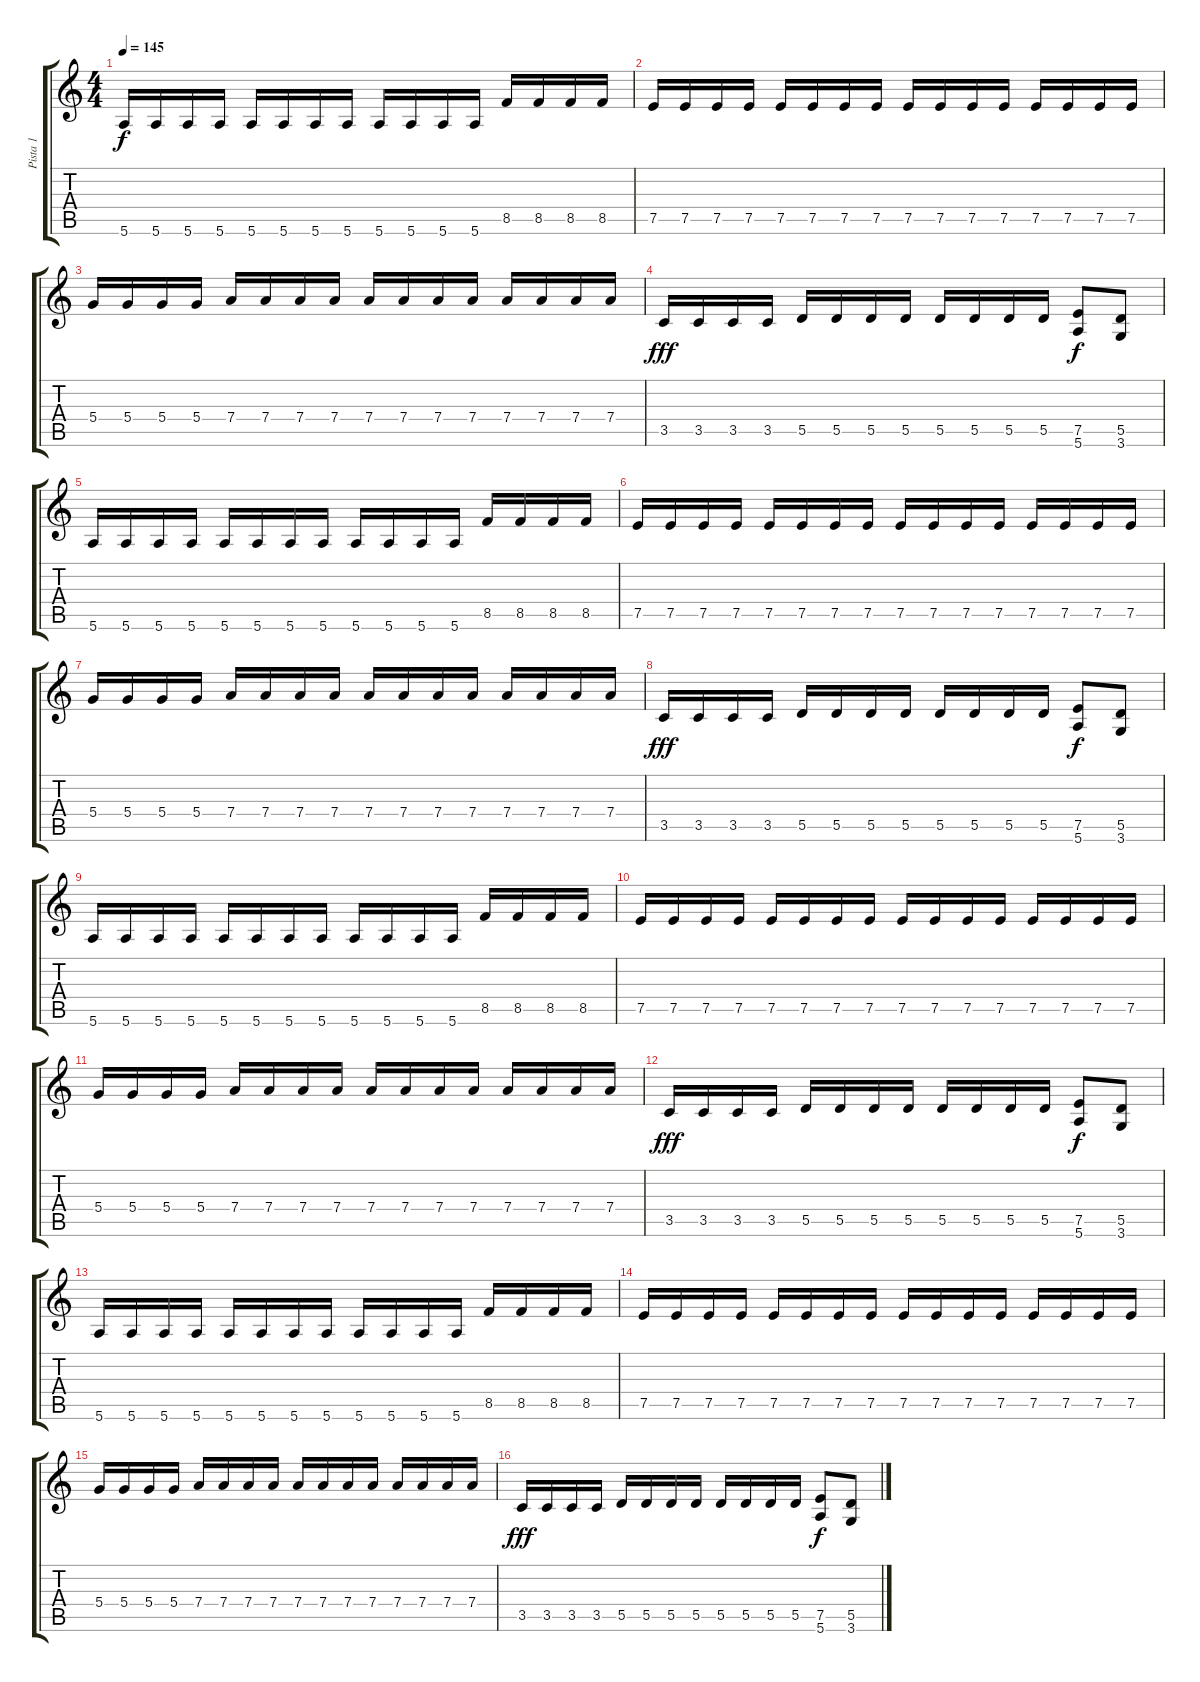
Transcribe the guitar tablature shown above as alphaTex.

\track ("Pista 1" "Pista 1") {instrument distortionguitar}
\staff {score tabs}
\tuning (E4 B3 G3 D3 A2 E2) {hide}
\ts (4 4)
\tempo 145
\clef g2
\ks c
5.6.16{dy f} 5.6.16 5.6.16 5.6.16 5.6.16 5.6.16 5.6.16 5.6.16 5.6.16 5.6.16 5.6.16 5.6.16 8.5.16 8.5.16 8.5.16 8.5.16 |
7.5.16 7.5.16 7.5.16 7.5.16 7.5.16 7.5.16 7.5.16 7.5.16 7.5.16 7.5.16 7.5.16 7.5.16 7.5.16 7.5.16 7.5.16 7.5.16 |
5.4.16 5.4.16 5.4.16 5.4.16 7.4.16 7.4.16 7.4.16 7.4.16 7.4.16 7.4.16 7.4.16 7.4.16 7.4.16 7.4.16 7.4.16 7.4.16 |
3.5.16{dy fff} 3.5.16 3.5.16 3.5.16 5.5.16 5.5.16 5.5.16 5.5.16 5.5.16 5.5.16 5.5.16 5.5.16 (7.5 5.6).8{dy f} (5.5 3.6).8 |
5.6.16 5.6.16 5.6.16 5.6.16 5.6.16 5.6.16 5.6.16 5.6.16 5.6.16 5.6.16 5.6.16 5.6.16 8.5.16 8.5.16 8.5.16 8.5.16 |
7.5.16 7.5.16 7.5.16 7.5.16 7.5.16 7.5.16 7.5.16 7.5.16 7.5.16 7.5.16 7.5.16 7.5.16 7.5.16 7.5.16 7.5.16 7.5.16 |
5.4.16 5.4.16 5.4.16 5.4.16 7.4.16 7.4.16 7.4.16 7.4.16 7.4.16 7.4.16 7.4.16 7.4.16 7.4.16 7.4.16 7.4.16 7.4.16 |
3.5.16{dy fff} 3.5.16 3.5.16 3.5.16 5.5.16 5.5.16 5.5.16 5.5.16 5.5.16 5.5.16 5.5.16 5.5.16 (7.5 5.6).8{dy f} (5.5 3.6).8 |
5.6.16 5.6.16 5.6.16 5.6.16 5.6.16 5.6.16 5.6.16 5.6.16 5.6.16 5.6.16 5.6.16 5.6.16 8.5.16 8.5.16 8.5.16 8.5.16 |
7.5.16 7.5.16 7.5.16 7.5.16 7.5.16 7.5.16 7.5.16 7.5.16 7.5.16 7.5.16 7.5.16 7.5.16 7.5.16 7.5.16 7.5.16 7.5.16 |
5.4.16 5.4.16 5.4.16 5.4.16 7.4.16 7.4.16 7.4.16 7.4.16 7.4.16 7.4.16 7.4.16 7.4.16 7.4.16 7.4.16 7.4.16 7.4.16 |
3.5.16{dy fff} 3.5.16 3.5.16 3.5.16 5.5.16 5.5.16 5.5.16 5.5.16 5.5.16 5.5.16 5.5.16 5.5.16 (7.5 5.6).8{dy f} (5.5 3.6).8 |
5.6.16 5.6.16 5.6.16 5.6.16 5.6.16 5.6.16 5.6.16 5.6.16 5.6.16 5.6.16 5.6.16 5.6.16 8.5.16 8.5.16 8.5.16 8.5.16 |
7.5.16 7.5.16 7.5.16 7.5.16 7.5.16 7.5.16 7.5.16 7.5.16 7.5.16 7.5.16 7.5.16 7.5.16 7.5.16 7.5.16 7.5.16 7.5.16 |
5.4.16 5.4.16 5.4.16 5.4.16 7.4.16 7.4.16 7.4.16 7.4.16 7.4.16 7.4.16 7.4.16 7.4.16 7.4.16 7.4.16 7.4.16 7.4.16 |
3.5.16{dy fff} 3.5.16 3.5.16 3.5.16 5.5.16 5.5.16 5.5.16 5.5.16 5.5.16 5.5.16 5.5.16 5.5.16 (7.5 5.6).8{dy f} (5.5 3.6).8
